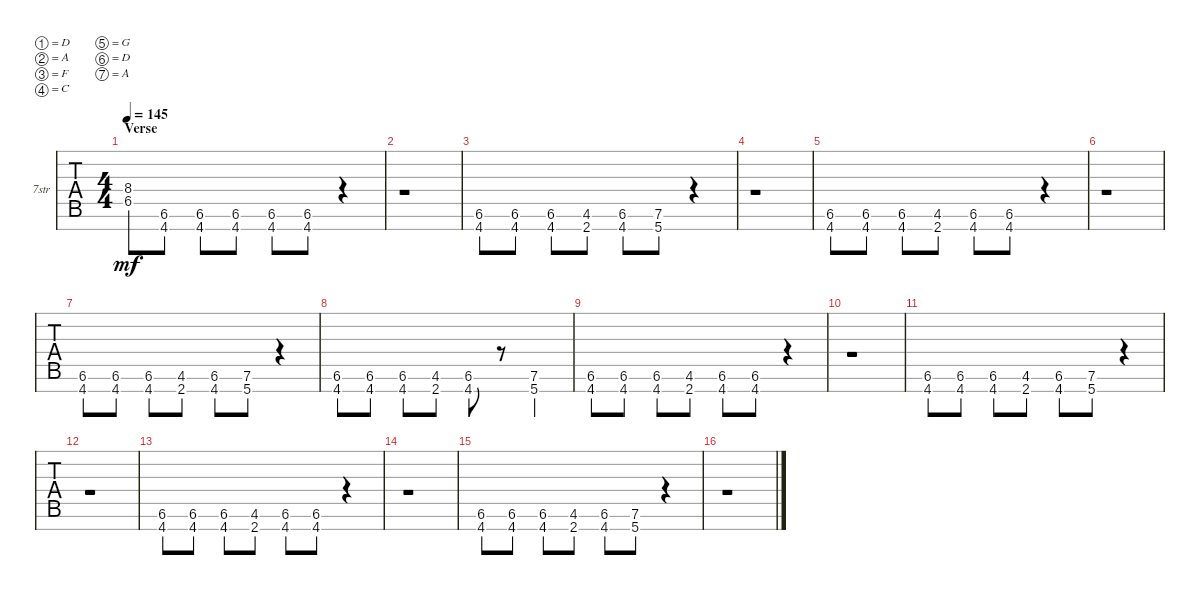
\bracketExtendMode groupsimilarinstruments
\firstSystemTrackNameOrientation horizontal
\otherSystemsTrackNameOrientation horizontal
\track ("7str" "7str") {defaultSystemsLayout 4 solo instrument overdrivenguitar}
\staff {tabs}
\tuning (D4 A3 F3 C3 G2 D2 A1)
\ts (4 4)
\section ("" "Verse")
\tempo 145
\clef g2
\ks bb
(6.5{t acc b} 8.4{t acc b}).8{dy mf beam Up} (4.7{acc b} 6.6{acc b}).8{beam Up} (4.7{acc b} 6.6{acc b}).8{beam Up} (4.7{acc b} 6.6{acc b}).8{beam Up} (4.7{acc b} 6.6{acc b}).8{beam Up} (4.7{acc b} 6.6{acc b}).8{beam Up} r.4{beam Up} |
r.1{beam Down} |
(4.7{acc b} 6.6{acc b}).8{beam Up} (4.7{acc b} 6.6{acc b}).8{beam Up} (4.7{acc b} 6.6{acc b}).8{beam Up} (2.7{acc #} 4.6{acc b}).8{beam Up} (4.7{acc b} 6.6{acc b}).8{beam Up} (5.7{acc forcenatural} 7.6{acc forcenatural}).8{beam Up} r.4{beam Up} |
r.1{beam Down} |
(4.7{acc b} 6.6{acc b}).8{beam Up} (4.7{acc b} 6.6{acc b}).8{beam Up} (4.7{acc b} 6.6{acc b}).8{beam Up} (2.7{acc #} 4.6{acc b}).8{beam Up} (4.7{acc b} 6.6{acc b}).8{beam Up} (4.7{acc b} 6.6{acc b}).8{beam Up} r.4{beam Up} |
r.1{beam Down} |
(4.7{acc b} 6.6{acc b}).8{beam Up} (4.7{acc b} 6.6{acc b}).8{beam Up} (4.7{acc b} 6.6{acc b}).8{beam Up} (2.7{acc #} 4.6{acc b}).8{beam Up} (4.7{acc b} 6.6{acc b}).8{beam Up} (5.7{acc forcenatural} 7.6{acc forcenatural}).8{beam Up} r.4{beam Up} |
(4.7{acc b} 6.6{acc b}).8{beam Up} (4.7{acc b} 6.6{acc b}).8{beam Up} (4.7{acc b} 6.6{acc b}).8{beam Up} (2.7{acc #} 4.6{acc b}).8{beam Up} (4.7{acc b} 6.6{acc b}).8{beam Up} r.8{beam Up} (5.7{acc forcenatural} 7.6{acc forcenatural}).4{beam Up} |
(4.7{acc b} 6.6{acc b}).8{beam Up} (4.7{acc b} 6.6{acc b}).8{beam Up} (4.7{acc b} 6.6{acc b}).8{beam Up} (2.7{acc #} 4.6{acc b}).8{beam Up} (4.7{acc b} 6.6{acc b}).8{beam Up} (4.7{acc b} 6.6{acc b}).8{beam Up} r.4{beam Up} |
r.1{beam Down} |
(4.7{acc b} 6.6{acc b}).8{beam Up} (4.7{acc b} 6.6{acc b}).8{beam Up} (4.7{acc b} 6.6{acc b}).8{beam Up} (2.7{acc #} 4.6{acc b}).8{beam Up} (4.7{acc b} 6.6{acc b}).8{beam Up} (5.7{acc forcenatural} 7.6{acc forcenatural}).8{beam Up} r.4{beam Up} |
r.1{beam Down} |
(4.7{acc b} 6.6{acc b}).8{beam Up} (4.7{acc b} 6.6{acc b}).8{beam Up} (4.7{acc b} 6.6{acc b}).8{beam Up} (2.7{acc #} 4.6{acc b}).8{beam Up} (4.7{acc b} 6.6{acc b}).8{beam Up} (4.7{acc b} 6.6{acc b}).8{beam Up} r.4{beam Up} |
r.1{beam Down} |
(4.7{acc b} 6.6{acc b}).8{beam Up} (4.7{acc b} 6.6{acc b}).8{beam Up} (4.7{acc b} 6.6{acc b}).8{beam Up} (2.7{acc #} 4.6{acc b}).8{beam Up} (4.7{acc b} 6.6{acc b}).8{beam Up} (5.7{acc forcenatural} 7.6{acc forcenatural}).8{beam Up} r.4{beam Up} |
r.1{beam Down}
